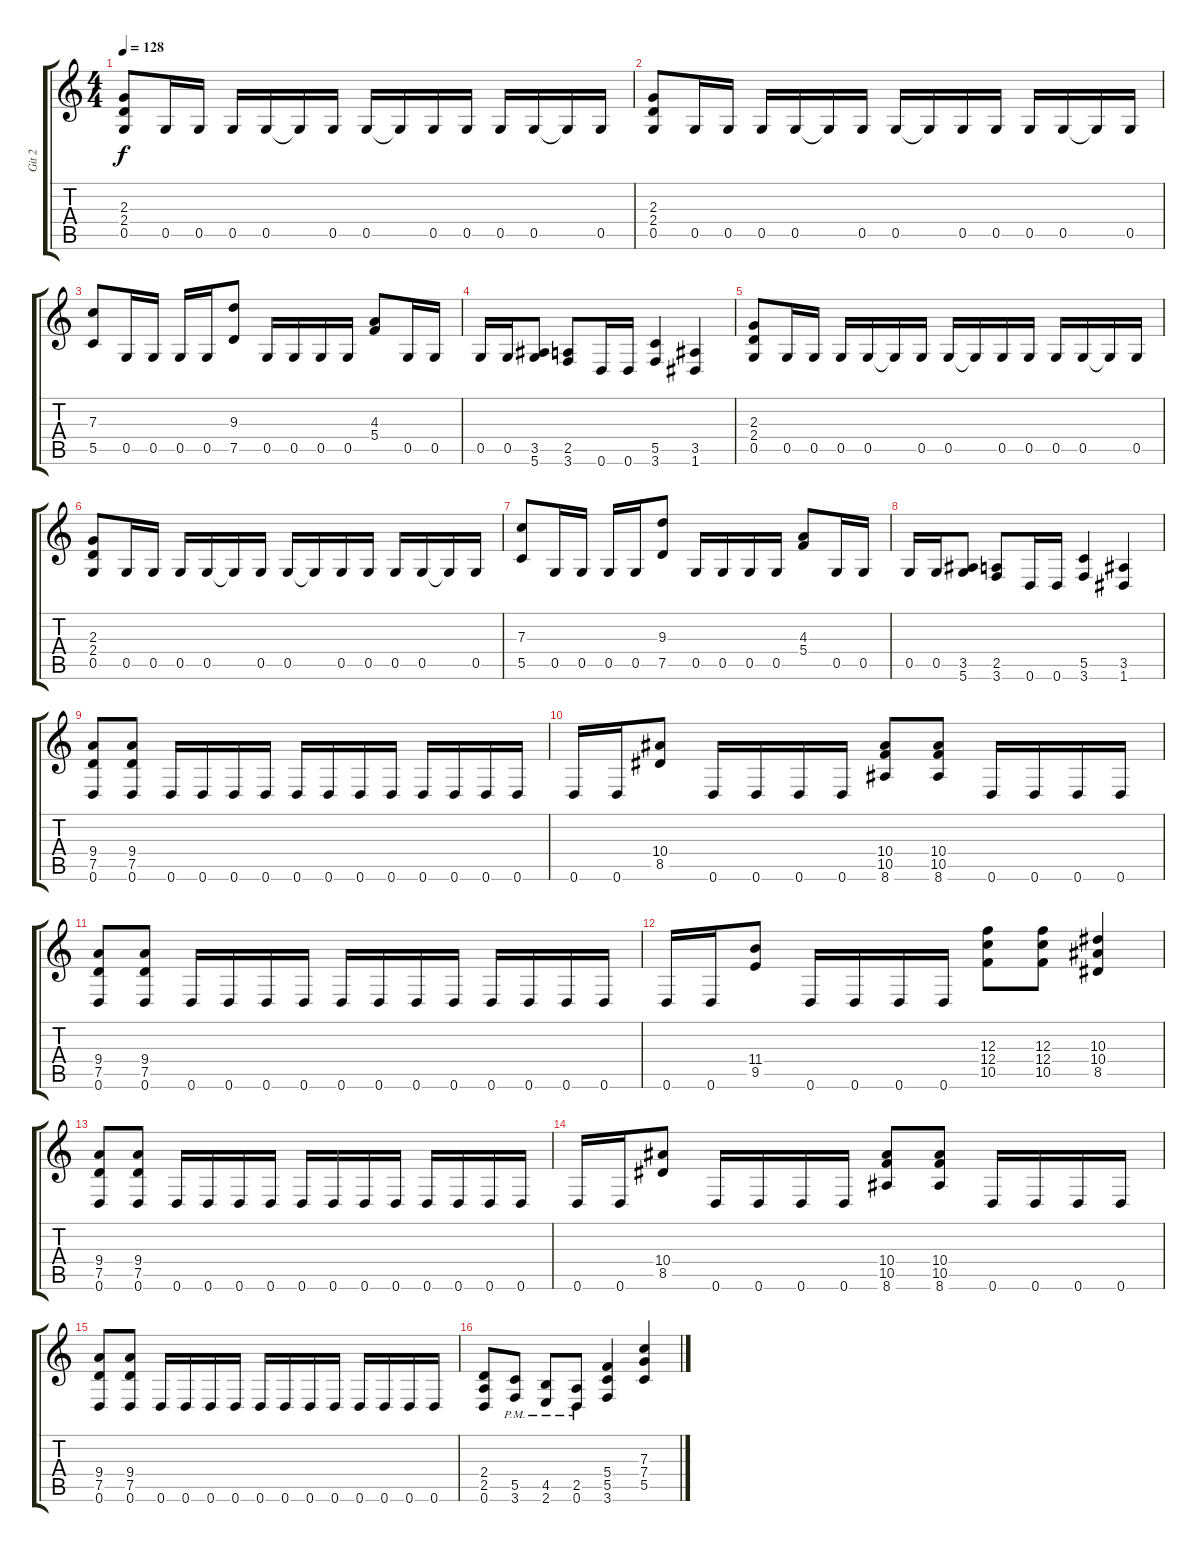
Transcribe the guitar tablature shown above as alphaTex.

\track ("Git 2" "Git 2") {instrument distortionguitar}
\staff {score tabs}
\tuning (D4 A3 F3 C3 G2 D2) {hide}
\ts (4 4)
\tempo 128
\clef g2
\ks c
(2.3 2.4 0.5).8{dy f} 0.5.16 0.5.16 0.5.16 0.5.16 0.5{t}.16 0.5.16 0.5.16 0.5{t}.16 0.5.16 0.5.16 0.5.16 0.5.16 0.5{t}.16 0.5.16 |
(2.3 2.4 0.5).8 0.5.16 0.5.16 0.5.16 0.5.16 0.5{t}.16 0.5.16 0.5.16 0.5{t}.16 0.5.16 0.5.16 0.5.16 0.5.16 0.5{t}.16 0.5.16 |
(7.3 5.5).8 0.5.16 0.5.16 0.5.16 0.5.16 (9.3 7.5).8 0.5.16 0.5.16 0.5.16 0.5.16 (4.3 5.4).8 0.5.16 0.5.16 |
0.5.16 0.5.16 (3.5 5.6).8 (2.5 3.6).8 0.6.16 0.6.16 (5.5 3.6).4 (3.5 1.6).4 |
(2.3 2.4 0.5).8 0.5.16 0.5.16 0.5.16 0.5.16 0.5{t}.16 0.5.16 0.5.16 0.5{t}.16 0.5.16 0.5.16 0.5.16 0.5.16 0.5{t}.16 0.5.16 |
(2.3 2.4 0.5).8 0.5.16 0.5.16 0.5.16 0.5.16 0.5{t}.16 0.5.16 0.5.16 0.5{t}.16 0.5.16 0.5.16 0.5.16 0.5.16 0.5{t}.16 0.5.16 |
(7.3 5.5).8 0.5.16 0.5.16 0.5.16 0.5.16 (9.3 7.5).8 0.5.16 0.5.16 0.5.16 0.5.16 (4.3 5.4).8 0.5.16 0.5.16 |
0.5.16 0.5.16 (3.5 5.6).8 (2.5 3.6).8 0.6.16 0.6.16 (5.5 3.6).4 (3.5 1.6).4 |
(9.4 7.5 0.6).8 (9.4 7.5 0.6).8 0.6.16 0.6.16 0.6.16 0.6.16 0.6.16 0.6.16 0.6.16 0.6.16 0.6.16 0.6.16 0.6.16 0.6.16 |
0.6.16 0.6.16 (10.4 8.5).8 0.6.16 0.6.16 0.6.16 0.6.16 (10.4 10.5 8.6).8 (10.4 10.5 8.6).8 0.6.16 0.6.16 0.6.16 0.6.16 |
(9.4 7.5 0.6).8 (9.4 7.5 0.6).8 0.6.16 0.6.16 0.6.16 0.6.16 0.6.16 0.6.16 0.6.16 0.6.16 0.6.16 0.6.16 0.6.16 0.6.16 |
0.6.16 0.6.16 (11.4 9.5).8 0.6.16 0.6.16 0.6.16 0.6.16 (12.3 12.4 10.5).8 (12.3 12.4 10.5).8 (10.3 10.4 8.5).4 |
(9.4 7.5 0.6).8 (9.4 7.5 0.6).8 0.6.16 0.6.16 0.6.16 0.6.16 0.6.16 0.6.16 0.6.16 0.6.16 0.6.16 0.6.16 0.6.16 0.6.16 |
0.6.16 0.6.16 (10.4 8.5).8 0.6.16 0.6.16 0.6.16 0.6.16 (10.4 10.5 8.6).8 (10.4 10.5 8.6).8 0.6.16 0.6.16 0.6.16 0.6.16 |
(9.4 7.5 0.6).8 (9.4 7.5 0.6).8 0.6.16 0.6.16 0.6.16 0.6.16 0.6.16 0.6.16 0.6.16 0.6.16 0.6.16 0.6.16 0.6.16 0.6.16 |
(2.4 2.5 0.6).8 (5.5{pm} 3.6{pm}).8 (4.5{pm} 2.6{pm}).8 (2.5{pm} 0.6{pm}).8 (5.4 5.5 3.6).4 (7.3 7.4 5.5).4
